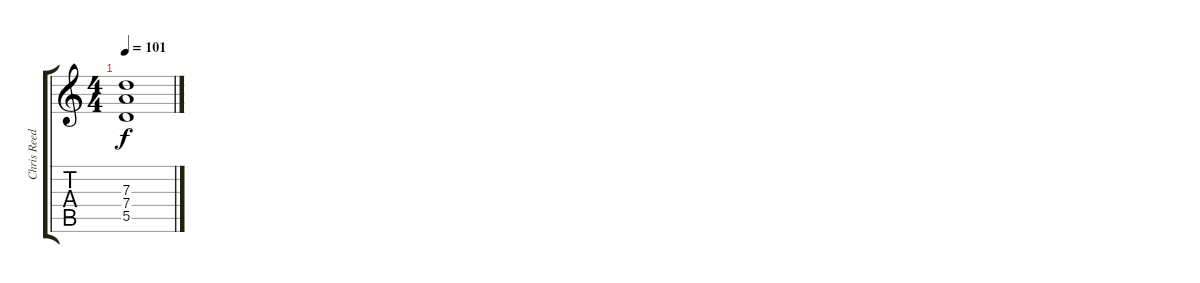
\track ("Chris Reed" "Chris Reed") {instrument electricguitarclean}
\staff {score tabs}
\tuning (E4 B3 G3 D3 A2 E2) {hide}
\ts (4 4)
\tempo 101
\clef g2
\ks c
(7.3 7.4 5.5).1{dy f}
